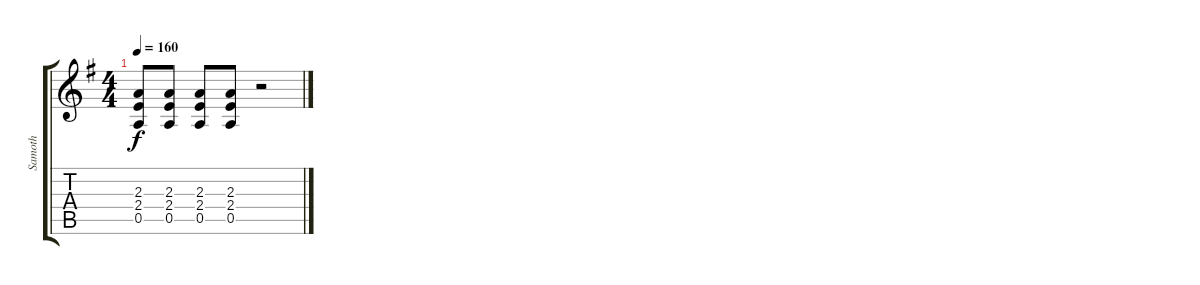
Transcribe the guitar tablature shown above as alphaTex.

\track ("Samoth" "Samoth") {instrument distortionguitar}
\staff {score tabs}
\tuning (E4 B3 G3 D3 A2 E2) {hide}
\ts (4 4)
\tempo 160
\clef g2
\ks g
(2.3 2.4 0.5).8{dy f} (2.3 2.4 0.5).8 (2.3 2.4 0.5).8 (2.3 2.4 0.5).8 r.2
